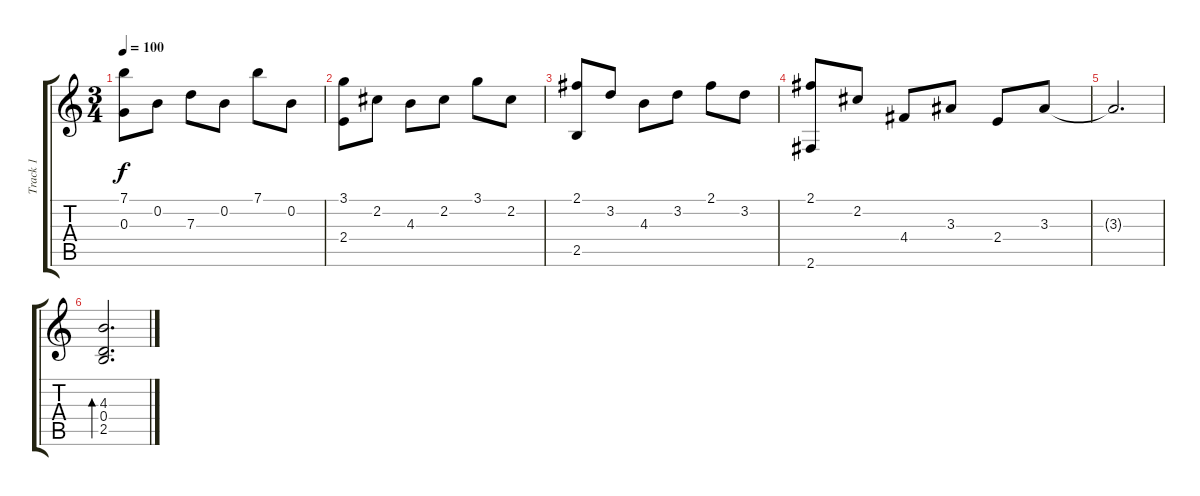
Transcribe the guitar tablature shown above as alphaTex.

\track ("Track 1" "Track 1") {instrument acousticguitarsteel}
\staff {score tabs}
\tuning (E4 B3 G3 D3 A2 E2) {hide}
\ts (3 4)
\tempo 100
\clef g2
\ks c
(7.1 0.3).8{dy f} 0.2.8 7.3.8 0.2.8 7.1.8 0.2.8 |
(3.1 2.4).8 2.2.8 4.3.8 2.2.8 3.1.8 2.2.8 |
(2.1 2.5).8 3.2.8 4.3.8 3.2.8 2.1.8 3.2.8 |
(2.1 2.6).8 2.2.8 4.4.8 3.3.8 2.4.8 3.3.8 |
3.3{t}.2{d} |
(4.3 0.4 2.5).2{d bd 480}
